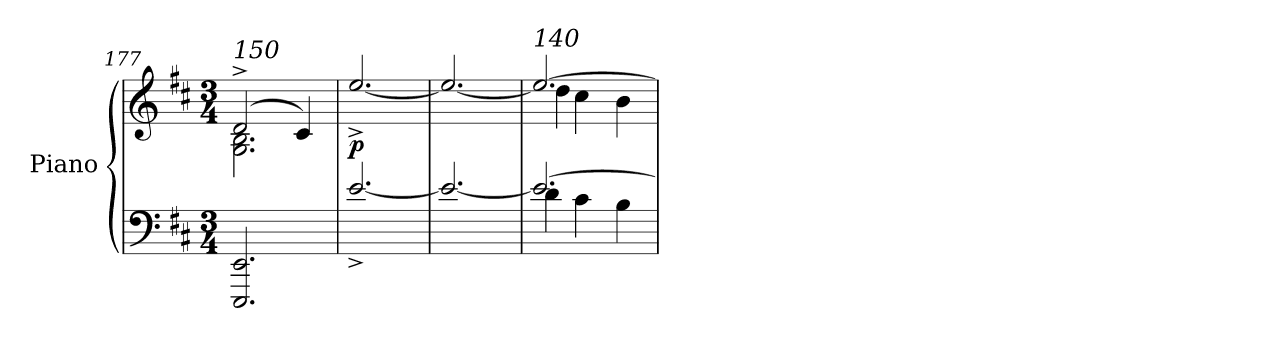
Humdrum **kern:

**kern	**kern	**dynam
*part1	*part1	*part1
*staff2	*staff1	*staff1/2
*I"Piano	*	*
*I'Pno	*	*
*clefF4	*clefG2	*
*k[f#c#]	*k[f#c#]	*
*M3/4	*M3/4	*
=177	=177	=177
*	*^	*
!	!LO:TX:a:i:t=150	!	!
2.EEE/ 2.EE/	(2d^/	2.G\ 2.B\	.
.	4c#/)	.	.
*	*v	*v	*
!!LO:LB:g=z
=178	=178	=178
!	!	!LO:DY:b
[2.e^/	[2.ee^/	p
=179	=179	=179
2.e/_	2.ee/_	.
=180	=180	=180
*^	*^	*
!	!	!LO:TX:a:i:t=140	!	!
2.e/_	4d\	2.ee/_	4dd\	.
.	4c#\	.	4cc#\	.
.	4B\	.	4b\	.
*v	*v	*	*	*
*	*v	*v	*
=	=	=
*-	*-	*-
